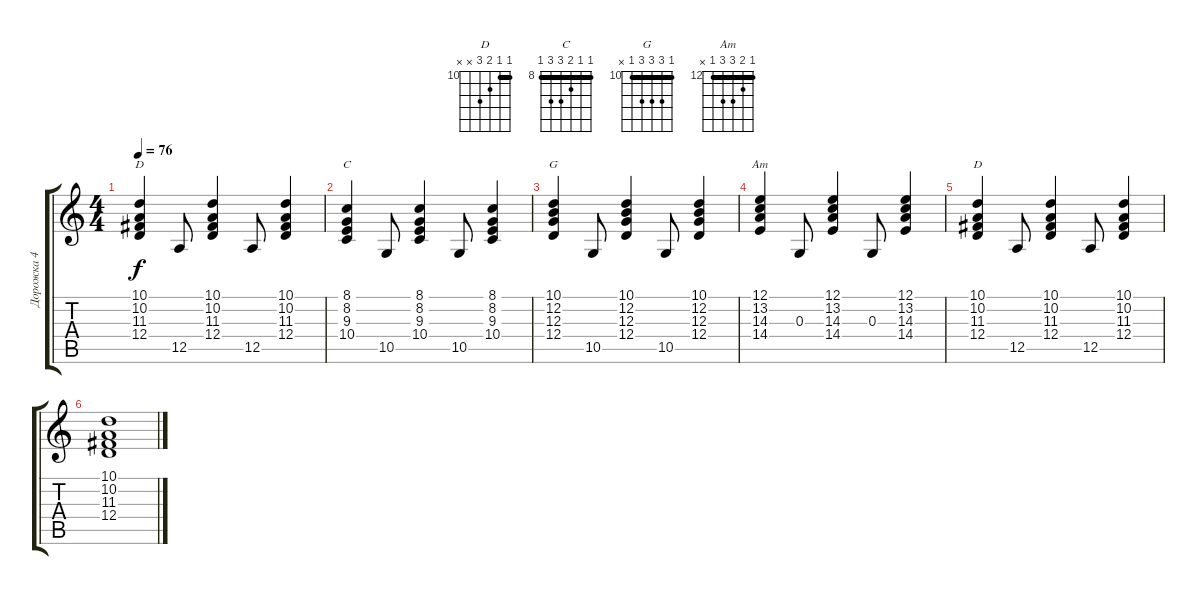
\track ("Дорожка 4" "Дорожка 4") {instrument electricgrandpiano}
\staff {score tabs}
\tuning (E4 B3 G3 D3 A2 E2) {hide}
\chord ("D" 10 10 11 12 12 10) {firstfret 10 barre 10}
\chord ("C" 8 8 9 10 10 8) {firstfret 8 barre 8}
\chord ("G" 10 12 12 12 10 x) {firstfret 10 barre 10}
\chord ("Am" 12 13 14 14 12 x) {firstfret 12 barre 12}
\chord ("D" 10 10 11 12 x x) {firstfret 10 barre 10}
\ts (4 4)
\tempo 76
\clef g2
\ks c
(10.1 10.2 11.3 12.4).4{ch "D" dy f} 12.5.8 (10.1 10.2 11.3 12.4).4 12.5.8 (10.1 10.2 11.3 12.4).4 |
(8.1 8.2 9.3 10.4).4{ch "C"} 10.5.8 (8.1 8.2 9.3 10.4).4 10.5.8 (8.1 8.2 9.3 10.4).4 |
(10.1 12.2 12.3 12.4).4{ch "G"} 10.5.8 (10.1 12.2 12.3 12.4).4 10.5.8 (10.1 12.2 12.3 12.4).4 |
(12.1 13.2 14.3 14.4).4{ch "Am"} 0.3.8 (12.1 13.2 14.3 14.4).4 0.3.8 (12.1 13.2 14.3 14.4).4 |
(10.1 10.2 11.3 12.4).4{ch "D"} 12.5.8 (10.1 10.2 11.3 12.4).4 12.5.8 (10.1 10.2 11.3 12.4).4 |
(10.1 10.2 11.3 12.4).1
